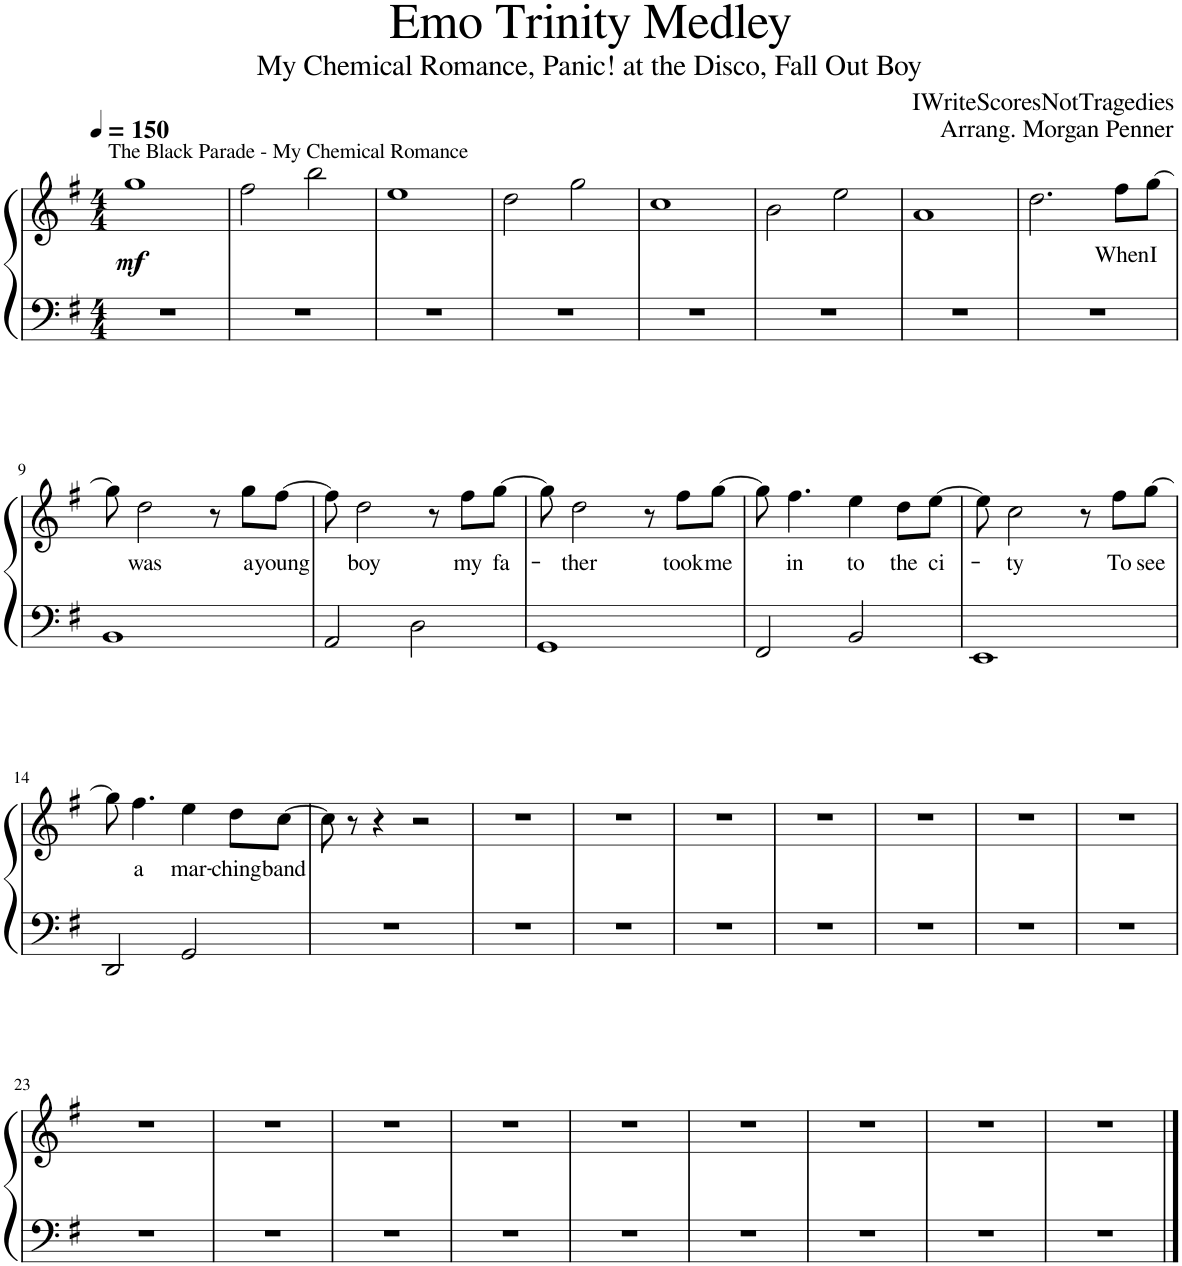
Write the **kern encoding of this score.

**kern	**kern	**text	**dynam
*part1	*part1	*part1	*part1
*staff2	*staff1	*staff1	*staff1/2
*I"Piano	*	*	*
*I'Pno.	*	*	*
*clefF4	*clefG2	*	*
*k[f#]	*k[f#]	*	*
*M4/4	*M4/4	*	*
*MM150	*MM150	*	*
=1	=1	=1	=1
!	!LO:TX:a:t=The Black Parade - My Chemical Romance	!	!
!	!	!	!LO:DY:b
1r	1gg	.	mf
=2	=2	=2	=2
1r	2ff#\	.	.
.	2bb\	.	.
=3	=3	=3	=3
1r	1ee	.	.
=4	=4	=4	=4
1r	2dd\	.	.
.	2gg\	.	.
=5	=5	=5	=5
1r	1cc	.	.
=6	=6	=6	=6
1r	2b\	.	.
.	2ee\	.	.
=7	=7	=7	=7
1r	1a	.	.
=8	=8	=8	=8
1r	2.dd\	.	.
!	!	!LO:LY:b	!
.	8ff#\L	When	.
!	!	!LO:LY:b	!
.	[8gg\J	I	.
!!LO:LB:g=z
=9	=9	=9	=9
1BB	8gg\]	.	.
!	!	!LO:LY:b	!
.	2dd\	was	.
.	8r	.	.
!	!	!LO:LY:b	!
.	8gg\L	a	.
!	!	!LO:LY:b	!
.	[8ff#\J	young	.
=10	=10	=10	=10
2AA/	8ff#\]	.	.
!	!	!LO:LY:b	!
.	2dd\	boy	.
2D\	.	.	.
.	8r	.	.
!	!	!LO:LY:b	!
.	8ff#\L	my	.
!	!	!LO:LY:b	!
.	[8gg\J	fa-	.
=11	=11	=11	=11
1GG	8gg\]	.	.
!	!	!LO:LY:b	!
.	2dd\	-ther	.
.	8r	.	.
!	!	!LO:LY:b	!
.	8ff#\L	took	.
!	!	!LO:LY:b	!
.	[8gg\J	me	.
=12	=12	=12	=12
2FF#/	8gg\]	.	.
!	!	!LO:LY:b	!
.	4.ff#\	in	.
!	!	!LO:LY:b	!
2BB/	4ee\	to	.
!	!	!LO:LY:b	!
.	8dd\L	the	.
!	!	!LO:LY:b	!
.	[8ee\J	ci-	.
=13	=13	=13	=13
1EE	8ee\]	.	.
!	!	!LO:LY:b	!
.	2cc\	-ty	.
.	8r	.	.
!	!	!LO:LY:b	!
.	8ff#\L	To	.
!	!	!LO:LY:b	!
.	[8gg\J	see	.
!!LO:LB:g=z
=14	=14	=14	=14
2DD/	8gg\]	.	.
!	!	!LO:LY:b	!
.	4.ff#\	a	.
!	!	!LO:LY:b	!
2GG/	4ee\	mar-	.
!	!	!LO:LY:b	!
.	8dd\L	-ching	.
!	!	!LO:LY:b	!
.	[8cc\J	band	.
=15	=15	=15	=15
1r	8cc\]	.	.
.	8r	.	.
.	4r	.	.
.	2r	.	.
=16	=16	=16	=16
1r	1r	.	.
=17	=17	=17	=17
1r	1r	.	.
=18	=18	=18	=18
1r	1r	.	.
=19	=19	=19	=19
1r	1r	.	.
=20	=20	=20	=20
1r	1r	.	.
=21	=21	=21	=21
1r	1r	.	.
=22	=22	=22	=22
1r	1r	.	.
!!LO:LB:g=z
=23	=23	=23	=23
1r	1r	.	.
=24	=24	=24	=24
1r	1r	.	.
=25	=25	=25	=25
1r	1r	.	.
=26	=26	=26	=26
1r	1r	.	.
=27	=27	=27	=27
1r	1r	.	.
=28	=28	=28	=28
1r	1r	.	.
=29	=29	=29	=29
1r	1r	.	.
=30	=30	=30	=30
1r	1r	.	.
=31	=31	=31	=31
1r	1r	.	.
==	==	==	==
*-	*-	*-	*-
